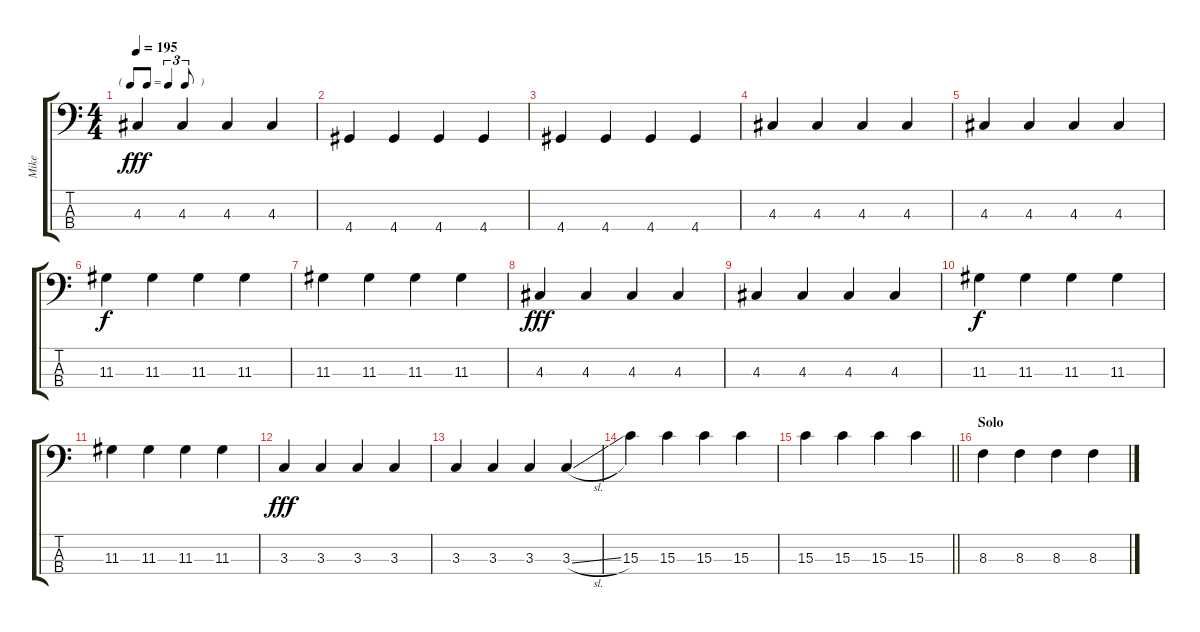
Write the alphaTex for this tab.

\track ("Mike" "Mike") {instrument electricbasspick}
\staff {score tabs}
\tuning (G2 D2 A1 E1) {hide}
\ts (4 4)
\tf triplet8th
\tempo 195
\clef f4
\ks c
4.3.4{dy fff} 4.3.4 4.3.4 4.3.4 |
4.4.4 4.4.4 4.4.4 4.4.4 |
4.4.4 4.4.4 4.4.4 4.4.4 |
4.3.4 4.3.4 4.3.4 4.3.4 |
4.3.4 4.3.4 4.3.4 4.3.4 |
11.3.4{dy f} 11.3.4 11.3.4 11.3.4 |
11.3.4 11.3.4 11.3.4 11.3.4 |
4.3.4{dy fff} 4.3.4 4.3.4 4.3.4 |
4.3.4 4.3.4 4.3.4 4.3.4 |
11.3.4{dy f} 11.3.4 11.3.4 11.3.4 |
11.3.4 11.3.4 11.3.4 11.3.4 |
3.3.4{dy fff} 3.3.4 3.3.4 3.3.4 |
3.3.4 3.3.4 3.3.4 3.3{sl}.4 |
15.3.4 15.3.4 15.3.4 15.3.4 |
\barLineRight lightlight
15.3.4 15.3.4 15.3.4 15.3.4 |
\section ("" "Solo")
8.3.4 8.3.4 8.3.4 8.3.4
